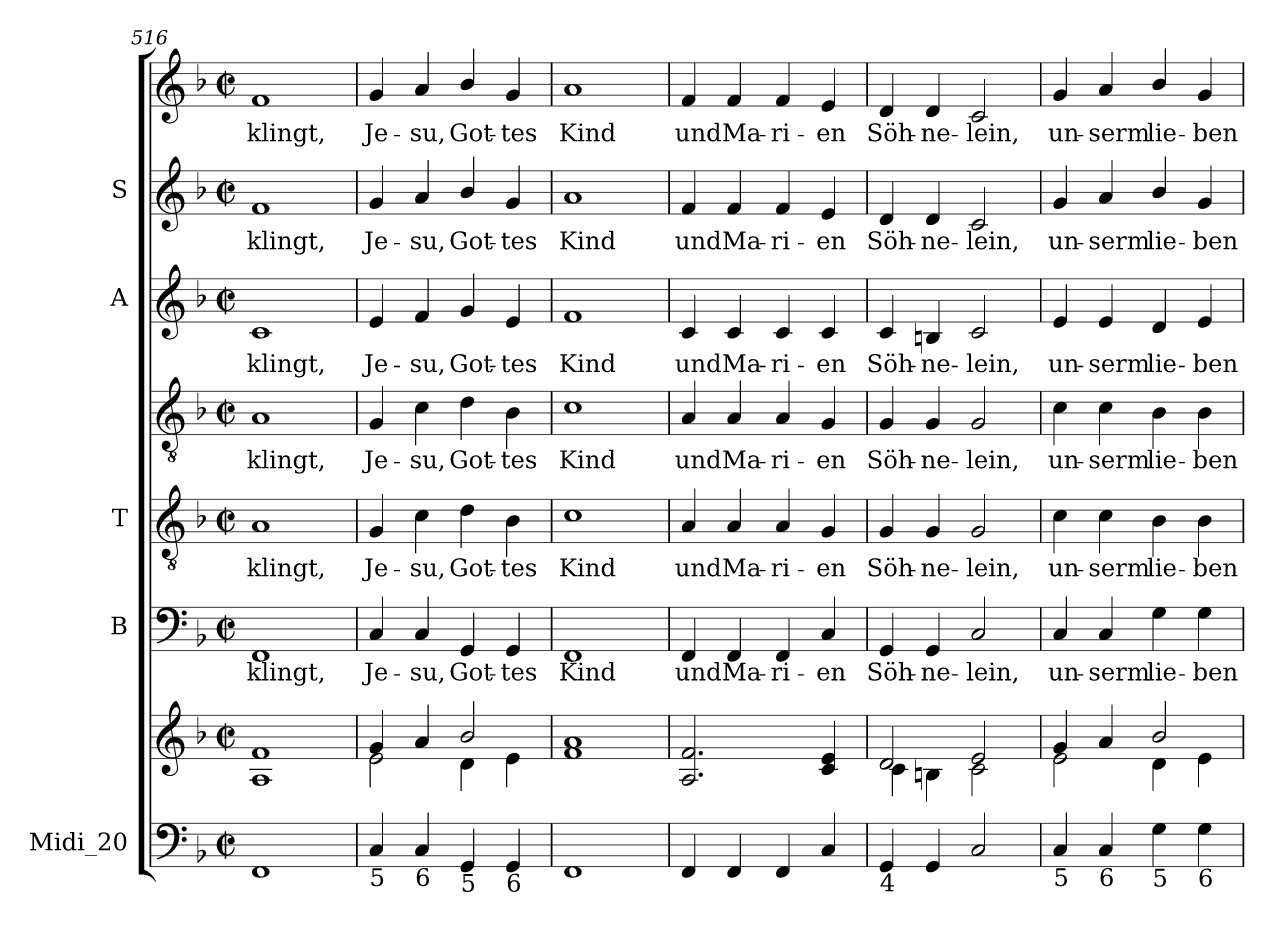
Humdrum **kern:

**kern	**kern	**kern	**text	**kern	**text	**kern	**text	**kern	**text	**kern	**text	**kern	**text
*part5	*part5	*part4	*part4	*part3	*part3	*part3	*part3	*part2	*part2	*part1	*part1	*part1	*part1
*staff8	*staff7	*staff6	*staff6	*staff5	*staff5	*staff4	*staff4	*staff3	*staff3	*staff2	*staff2	*staff1	*staff1
*I"Midi_20	*	*I"B	*	*I"T	*	*	*	*I"A	*	*I"S	*	*	*
*clefF4	*clefG2	*clefF4	*	*clefGv2	*	*clefGv2	*	*clefG2	*	*clefG2	*	*clefG2	*
*k[b-]	*k[b-]	*k[b-]	*	*k[b-]	*	*k[b-]	*	*k[b-]	*	*k[b-]	*	*k[b-]	*
*F:	*F:	*F:	*	*F:	*	*F:	*	*F:	*	*F:	*	*F:	*
*M2/2	*M2/2	*M2/2	*	*M2/2	*	*M2/2	*	*M2/2	*	*M2/2	*	*M2/2	*
*met(c|)	*met(c|)	*met(c|)	*	*met(c|)	*	*met(c|)	*	*met(c|)	*	*met(c|)	*	*met(c|)	*
=516	=516	=516	=516	=516	=516	=516	=516	=516	=516	=516	=516	=516	=516
*	*^	*	*	*	*	*	*	*	*	*	*	*	*
!	!	!	!	!LO:LY:b	!	!LO:LY:b	!	!LO:LY:b	!	!LO:LY:b	!	!LO:LY:b	!	!LO:LY:b
1FF	1f	1A\	1FF	klingt,	1A	klingt,	1A	klingt,	1c	klingt,	1f	klingt,	1f	klingt,
=517	=517	=517	=517	=517	=517	=517	=517	=517	=517	=517	=517	=517	=517	=517
!LO:TX:b:t=5	!	!	!	!	!	!	!	!	!	!	!	!	!	!
!	!	!	!	!LO:LY:b	!	!LO:LY:b	!	!LO:LY:b	!	!LO:LY:b	!	!LO:LY:b	!	!LO:LY:b
4C	4g	2e\	4C	Je-	4G	Je-	4G	Je-	4e	Je-	4g	Je-	4g	Je-
!LO:TX:b:t=6	!	!	!	!	!	!	!	!	!	!	!	!	!	!
!	!	!	!	!LO:LY:b	!	!LO:LY:b	!	!LO:LY:b	!	!LO:LY:b	!	!LO:LY:b	!	!LO:LY:b
4C	4a	.	4C	-su,	4c	-su,	4c	-su,	4f	-su,	4a	-su,	4a	-su,
!LO:TX:b:t=5	!	!	!	!	!	!	!	!	!	!	!	!	!	!
!	!	!	!	!LO:LY:b	!	!LO:LY:b	!	!LO:LY:b	!	!LO:LY:b	!	!LO:LY:b	!	!LO:LY:b
4GG	2b-/	4d\	4GG	Got-	4d	Got-	4d	Got-	4g	Got-	4b-/	Got-	4b-/	Got-
!LO:TX:b:t=6	!	!	!	!	!	!	!	!	!	!	!	!	!	!
!	!	!	!	!LO:LY:b	!	!LO:LY:b	!	!LO:LY:b	!	!LO:LY:b	!	!LO:LY:b	!	!LO:LY:b
4GG	.	4e\	4GG	-tes	4B-	-tes	4B-	-tes	4e	-tes	4g	-tes	4g	-tes
=518	=518	=518	=518	=518	=518	=518	=518	=518	=518	=518	=518	=518	=518	=518
!	!	!	!	!LO:LY:b	!	!LO:LY:b	!	!LO:LY:b	!	!LO:LY:b	!	!LO:LY:b	!	!LO:LY:b
1FF	1a	1f\	1FF	Kind	1c	Kind	1c	Kind	1f	Kind	1a	Kind	1a	Kind
=519	=519	=519	=519	=519	=519	=519	=519	=519	=519	=519	=519	=519	=519	=519
!	!	!	!	!LO:LY:b	!	!LO:LY:b	!	!LO:LY:b	!	!LO:LY:b	!	!LO:LY:b	!	!LO:LY:b
4FF	2.A 2.f	2ryy	4FF	und	4A	und	4A	und	4c	und	4f	und	4f	und
!	!	!	!	!LO:LY:b	!	!LO:LY:b	!	!LO:LY:b	!	!LO:LY:b	!	!LO:LY:b	!	!LO:LY:b
4FF	.	.	4FF	Ma-	4A	Ma-	4A	Ma-	4c	Ma-	4f	Ma-	4f	Ma-
!	!	!	!	!LO:LY:b	!	!LO:LY:b	!	!LO:LY:b	!	!LO:LY:b	!	!LO:LY:b	!	!LO:LY:b
4FF	.	2ryy	4FF	-ri-	4A	-ri-	4A	-ri-	4c	-ri-	4f	-ri-	4f	-ri-
!	!	!	!	!LO:LY:b	!	!LO:LY:b	!	!LO:LY:b	!	!LO:LY:b	!	!LO:LY:b	!	!LO:LY:b
4C	4c 4e	.	4C	-en	4G	-en	4G	-en	4c	-en	4e	-en	4e	-en
=520	=520	=520	=520	=520	=520	=520	=520	=520	=520	=520	=520	=520	=520	=520
!LO:TX:b:t=4	!	!	!	!	!	!	!	!	!	!	!	!	!	!
!	!	!	!	!LO:LY:b	!	!LO:LY:b	!	!LO:LY:b	!	!LO:LY:b	!	!LO:LY:b	!	!LO:LY:b
4GG	2d	4c\	4GG	Söh-	4G	Söh-	4G	Söh-	4c	Söh-	4d	Söh-	4d	Söh-
!	!	!	!	!LO:LY:b	!	!LO:LY:b	!	!LO:LY:b	!	!LO:LY:b	!	!LO:LY:b	!	!LO:LY:b
4GG	.	4Bn\	4GG	-ne-	4G	-ne-	4G	-ne-	4Bn	-ne-	4d	-ne-	4d	-ne-
!	!	!	!	!LO:LY:b	!	!LO:LY:b	!	!LO:LY:b	!	!LO:LY:b	!	!LO:LY:b	!	!LO:LY:b
2C	2e	2c\	2C	-lein,	2G	-lein,	2G	-lein,	2c	-lein,	2c	-lein,	2c	-lein,
=521	=521	=521	=521	=521	=521	=521	=521	=521	=521	=521	=521	=521	=521	=521
!LO:TX:b:t=5	!	!	!	!	!	!	!	!	!	!	!	!	!	!
!	!	!	!	!LO:LY:b	!	!LO:LY:b	!	!LO:LY:b	!	!LO:LY:b	!	!LO:LY:b	!	!LO:LY:b
4C	4g	2e\	4C	un-	4c	un-	4c	un-	4e	un-	4g	un-	4g	un-
!LO:TX:b:t=6	!	!	!	!	!	!	!	!	!	!	!	!	!	!
!	!	!	!	!LO:LY:b	!	!LO:LY:b	!	!LO:LY:b	!	!LO:LY:b	!	!LO:LY:b	!	!LO:LY:b
4C	4a	.	4C	-serm	4c	-serm	4c	-serm	4e	-serm	4a	-serm	4a	-serm
!LO:TX:b:t=5	!	!	!	!	!	!	!	!	!	!	!	!	!	!
!	!	!	!	!LO:LY:b	!	!LO:LY:b	!	!LO:LY:b	!	!LO:LY:b	!	!LO:LY:b	!	!LO:LY:b
4G	2b-/	4d\	4G	lie-	4B-	lie-	4B-	lie-	4d	lie-	4b-/	lie-	4b-/	lie-
!LO:TX:b:t=6	!	!	!	!	!	!	!	!	!	!	!	!	!	!
!	!	!	!	!LO:LY:b	!	!LO:LY:b	!	!LO:LY:b	!	!LO:LY:b	!	!LO:LY:b	!	!LO:LY:b
4G	.	4e\	4G	-ben	4B-	-ben	4B-	-ben	4e	-ben	4g	-ben	4g	-ben
*	*v	*v	*	*	*	*	*	*	*	*	*	*	*	*
=	=	=	=	=	=	=	=	=	=	=	=	=	=
*-	*-	*-	*-	*-	*-	*-	*-	*-	*-	*-	*-	*-	*-
